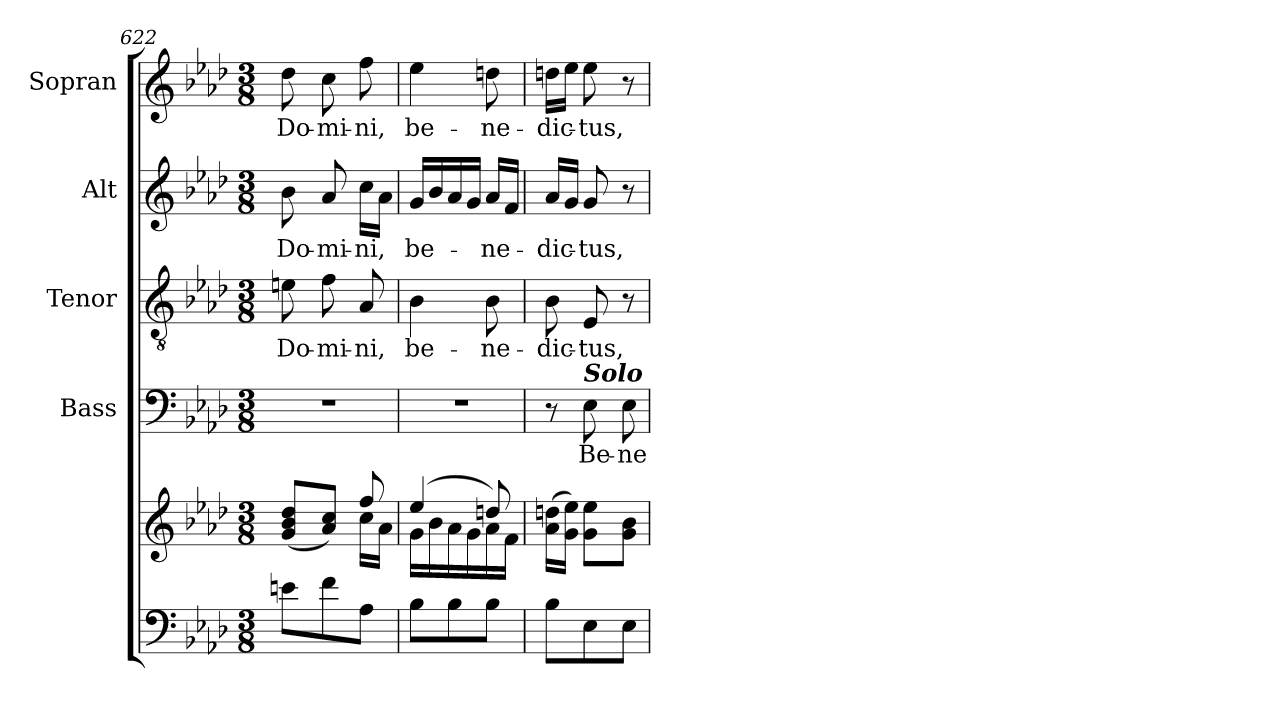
**kern	**kern	**kern	**text	**kern	**text	**kern	**text	**kern	**text
*part5	*part5	*part4	*part4	*part3	*part3	*part2	*part2	*part1	*part1
*staff6	*staff5	*staff4	*staff4	*staff3	*staff3	*staff2	*staff2	*staff1	*staff1
*	*	*I"Bass	*	*I"Tenor	*	*I"Alt	*	*I"Sopran	*
*	*	*I'B.	*	*I'T.	*	*I'A.	*	*I'S.	*
*clefF4	*clefG2	*clefF4	*	*clefGv2	*	*clefG2	*	*clefG2	*
*k[b-e-a-d-]	*k[b-e-a-d-]	*k[b-e-a-d-]	*	*k[b-e-a-d-]	*	*k[b-e-a-d-]	*	*k[b-e-a-d-]	*
*A-:	*A-:	*A-:	*	*A-:	*	*A-:	*	*A-:	*
*M3/8	*M3/8	*M3/8	*	*M3/8	*	*M3/8	*	*M3/8	*
=622	=622	=622	=622	=622	=622	=622	=622	=622	=622
*	*^	*	*	*	*	*	*	*	*
!	!	!	!	!	!	!LO:LY:b	!	!LO:LY:b	!	!LO:LY:b
8en\L	(>8g/ 8b-/ 8dd-/L	4ryy	4.r	.	8en\	Do-	8b-\	Do-	8dd-\	Do-
!	!	!	!	!	!	!LO:LY:b	!	!LO:LY:b	!	!LO:LY:b
8f\	8a-/ 8cc/J)	.	.	.	8f\	-mi-	8a-/	-mi-	8cc\	-mi-
!	!	!	!	!	!	!LO:LY:b	!	!LO:LY:b	!	!LO:LY:b
8A-\J	8ff/	16cc\LL	.	.	8A-/	-ni,	16cc\LL	-ni,	8ff\	-ni,
.	.	16a-\JJ	.	.	.	.	16a-\JJ	.	.	.
=623	=623	=623	=623	=623	=623	=623	=623	=623	=623	=623
!	!	!	!	!	!	!LO:LY:b	!	!LO:LY:b	!	!LO:LY:b
8B-\L	(4ee-/	16g\LL	4.r	.	4B-\	be-	16g/LL	be-	4ee-\	be-
.	.	16b-\	.	.	.	.	16b-/	.	.	.
8B-\	.	16a-\	.	.	.	.	16a-/	.	.	.
.	.	16g\	.	.	.	.	16g/JJ	.	.	.
!	!	!	!	!	!	!LO:LY:b	!	!LO:LY:b	!	!LO:LY:b
8B-\J	8ddn/)	16a-\	.	.	8B-\	-ne-	16a-/LL	-ne-	8ddn\	-ne-
.	.	16f\JJ	.	.	.	.	16f/JJ	.	.	.
!!LO:PB:g=z
=624	=624	=624	=624	=624	=624	=624	=624	=624	=624	=624
!	!	!	!	!	!	!LO:LY:b	!	!LO:LY:b	!	!LO:LY:b
*	*v	*v	*	*	*	*	*	*	*	*
8B-\L	(>16a-\ 16ddn\LL	8r	.	8B-\	-dic-	16a-/LL	-dic-	16ddn\LL	-dic-
.	16g\ 16ee-\JJ)	.	.	.	.	16g/JJ	.	16ee-\JJ	.
!	!	!LO:TX:a:Bi:t=Solo	!	!	!	!	!	!	!
!	!	!	!LO:LY:b	!	!LO:LY:b	!	!LO:LY:b	!	!LO:LY:b
8E-\	8g\ 8ee-\L	8E-\	Be-	8E-/	-tus,	8g/	-tus,	8ee-\	-tus,
!	!	!	!LO:LY:b	!	!	!	!	!	!
8E-\J	8g\ 8b-\J	8E-\	-ne-	8r	.	8r	.	8r	.
=	=	=	=	=	=	=	=	=	=
*-	*-	*-	*-	*-	*-	*-	*-	*-	*-
